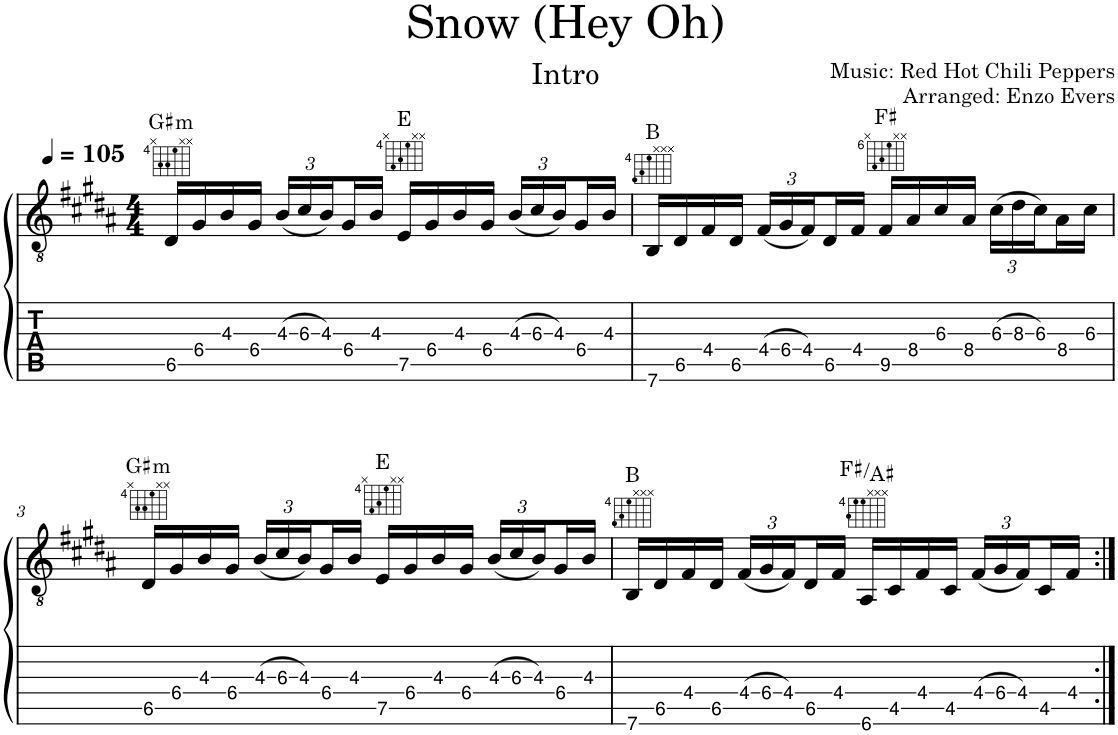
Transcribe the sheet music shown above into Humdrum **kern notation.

**kern	**kern	**harte
*part1	*part1	*part1
*staff2	*staff1	*
*I"Classical Guitar	*	*
*I'Guit.	*	*
*stria6	*	*
*	*clefGv2	*
*k[f#c#g#d#a#]	*k[f#c#g#d#a#]	*
*M4/4	*M4/4	*
*MM105	*MM105	*
=1	=1	=1
!	!	!LO:H:kt=m
16D#LL	16D#/LL	G#:min
16G#J	16G#/	.
16BL	16B/	.
16G#JJ	16G#/JJ	.
*Xbrackettup	*Xbrackettup	*
24BLL	(24B/LL	.
24c#	24c#/	.
24BJ	24B/)	.
16G#L	16G#/	.
16BJJ	16B/JJ	.
16ELL	16E/LL	E:maj
16G#J	16G#/	.
16BL	16B/	.
16G#JJ	16G#/JJ	.
24BLL	(24B/LL	.
24c#	24c#/	.
24BJ	24B/)	.
16G#L	16G#/	.
16BJJ	16B/JJ	.
=2	=2	=2
16BBLL	16BB/LL	B:maj
16D#J	16D#/	.
16F#L	16F#/	.
16D#JJ	16D#/JJ	.
24F#LL	(24F#/LL	.
24G#	24G#/	.
24F#J	24F#/)	.
16D#L	16D#/	.
16F#JJ	16F#/JJ	.
16F#LL	16F#/LL	F#:maj
16A#J	16A#/	.
16c#L	16c#/	.
16A#JJ	16A#/JJ	.
24c#LL	(24c#\LL	.
24d#	24d#\	.
24c#J	24c#\)	.
16A#L	16A#\	.
16c#JJ	16c#\JJ	.
!!LO:LB:g=z
=3	=3	=3
!	!	!LO:H:kt=m
16D#LL	16D#/LL	G#:min
16G#J	16G#/	.
16BL	16B/	.
16G#JJ	16G#/JJ	.
24BLL	(24B/LL	.
24c#	24c#/	.
24BJ	24B/)	.
16G#L	16G#/	.
16BJJ	16B/JJ	.
16ELL	16E/LL	E:maj
16G#J	16G#/	.
16BL	16B/	.
16G#JJ	16G#/JJ	.
24BLL	(24B/LL	.
24c#	24c#/	.
24BJ	24B/)	.
16G#L	16G#/	.
16BJJ	16B/JJ	.
=4	=4	=4
16BBLL	16BB/LL	B:maj
16D#J	16D#/	.
16F#L	16F#/	.
16D#JJ	16D#/JJ	.
24F#LL	(24F#/LL	.
24G#	24G#/	.
24F#J	24F#/)	.
16D#L	16D#/	.
16F#JJ	16F#/JJ	.
16AA#LL	16AA#/LL	F#:maj/3
16C#J	16C#/	.
16F#L	16F#/	.
16C#JJ	16C#/JJ	.
24F#LL	(24F#/LL	.
24G#	24G#/	.
24F#J	24F#/)	.
16C#L	16C#/	.
16F#JJ	16F#/JJ	.
=:|!	=:|!	=:|!
*-	*-	*-
